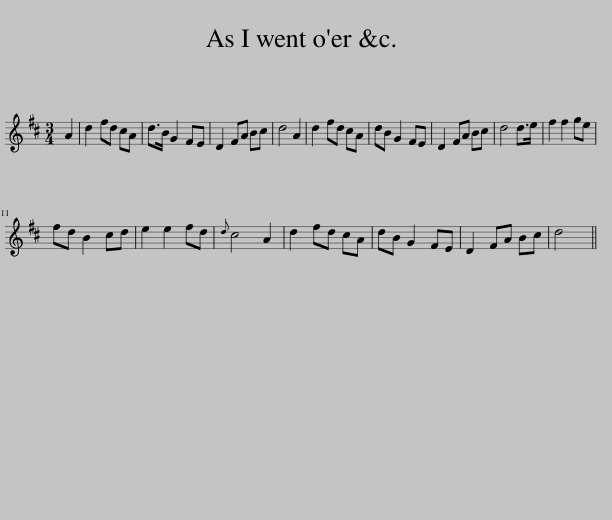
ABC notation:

X:1
L:1/8
M:3/4
I:linebreak $
K:D
V:1 treble
V:1
 A2 | d2 fd cA | d>B G2 FE | D2 FA Bc | d4 A2 | %5
 d2 fd cA | dB G2 FE | D2 FA Bc | d4 d>e | f2 f2 ge |$ %10
 fd B2 cd | e2 e2 fd |{d} c4 A2 | d2 fd cA | dB G2 FE | %15
 D2 FA Bc | d4 || %17
